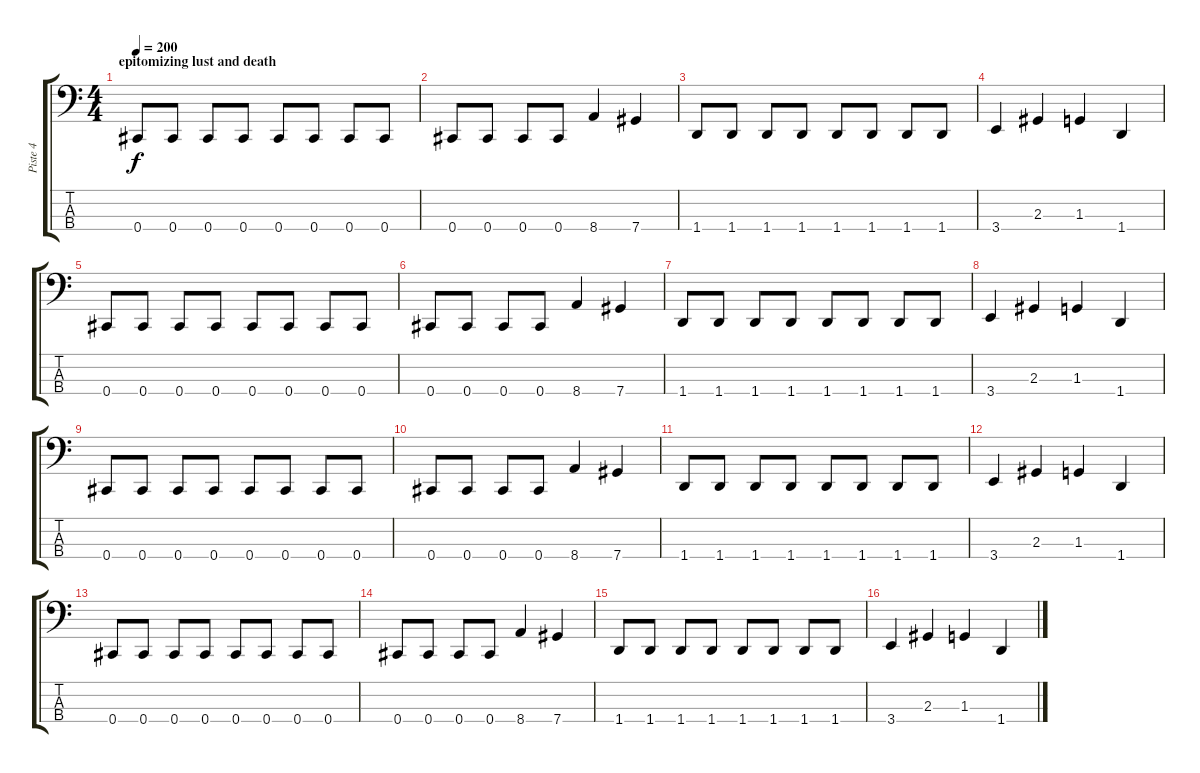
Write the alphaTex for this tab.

\track ("Piste 4" "Piste 4") {instrument electricbassfinger}
\staff {score tabs}
\tuning (E2 B1 Gb1 Db1) {hide}
\ts (4 4)
\section ("" "epitomizing lust and death")
\tempo 200
\clef f4
\ks c
0.4.8{dy f} 0.4.8 0.4.8 0.4.8 0.4.8 0.4.8 0.4.8 0.4.8 |
0.4.8 0.4.8 0.4.8 0.4.8 8.4.4 7.4.4 |
1.4.8 1.4.8 1.4.8 1.4.8 1.4.8 1.4.8 1.4.8 1.4.8 |
3.4.4 2.3.4 1.3.4 1.4.4 |
0.4.8 0.4.8 0.4.8 0.4.8 0.4.8 0.4.8 0.4.8 0.4.8 |
0.4.8 0.4.8 0.4.8 0.4.8 8.4.4 7.4.4 |
1.4.8 1.4.8 1.4.8 1.4.8 1.4.8 1.4.8 1.4.8 1.4.8 |
3.4.4 2.3.4 1.3.4 1.4.4 |
0.4.8 0.4.8 0.4.8 0.4.8 0.4.8 0.4.8 0.4.8 0.4.8 |
0.4.8 0.4.8 0.4.8 0.4.8 8.4.4 7.4.4 |
1.4.8 1.4.8 1.4.8 1.4.8 1.4.8 1.4.8 1.4.8 1.4.8 |
3.4.4 2.3.4 1.3.4 1.4.4 |
0.4.8 0.4.8 0.4.8 0.4.8 0.4.8 0.4.8 0.4.8 0.4.8 |
0.4.8 0.4.8 0.4.8 0.4.8 8.4.4 7.4.4 |
1.4.8 1.4.8 1.4.8 1.4.8 1.4.8 1.4.8 1.4.8 1.4.8 |
3.4.4 2.3.4 1.3.4 1.4.4
